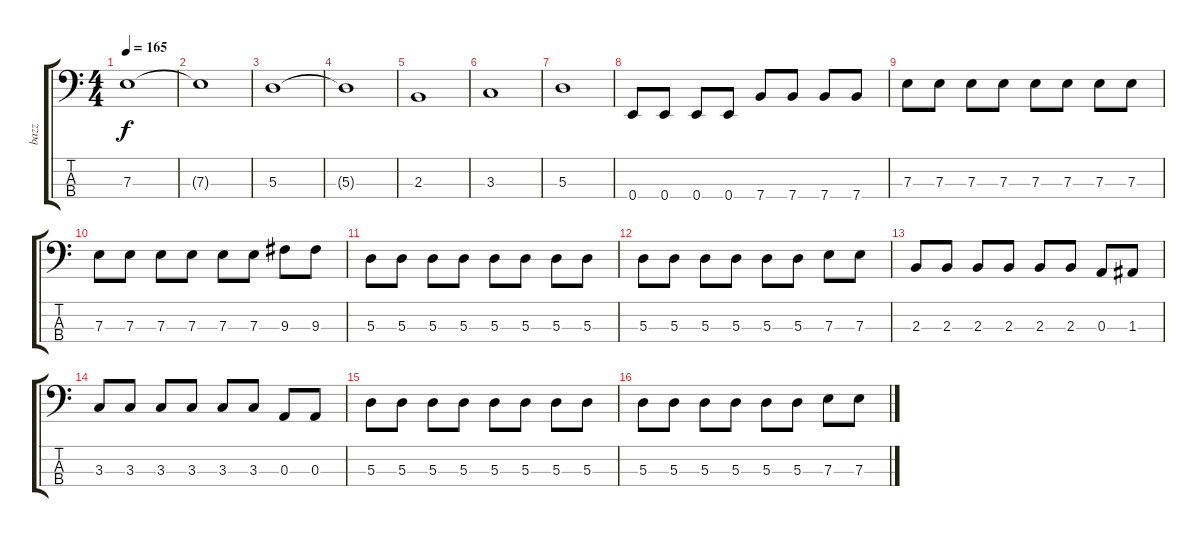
\track ("bazz" "bazz") {instrument electricbassfinger}
\staff {score tabs}
\tuning (G2 D2 A1 E1) {hide}
\ts (4 4)
\tempo 165
\clef f4
\ks c
7.3.1{dy f instrument electricbassfinger} |
7.3{t}.1 |
5.3.1 |
5.3{t}.1 |
2.3.1 |
3.3.1 |
5.3.1 |
0.4.8 0.4.8 0.4.8 0.4.8 7.4.8 7.4.8 7.4.8 7.4.8 |
7.3.8 7.3.8 7.3.8 7.3.8 7.3.8 7.3.8 7.3.8 7.3.8 |
7.3.8 7.3.8 7.3.8 7.3.8 7.3.8 7.3.8 9.3.8 9.3.8 |
5.3.8 5.3.8 5.3.8 5.3.8 5.3.8 5.3.8 5.3.8 5.3.8 |
5.3.8 5.3.8 5.3.8 5.3.8 5.3.8 5.3.8 7.3.8 7.3.8 |
2.3.8 2.3.8 2.3.8 2.3.8 2.3.8 2.3.8 0.3.8 1.3.8 |
3.3.8 3.3.8 3.3.8 3.3.8 3.3.8 3.3.8 0.3.8 0.3.8 |
5.3.8 5.3.8 5.3.8 5.3.8 5.3.8 5.3.8 5.3.8 5.3.8 |
5.3.8 5.3.8 5.3.8 5.3.8 5.3.8 5.3.8 7.3.8 7.3.8
